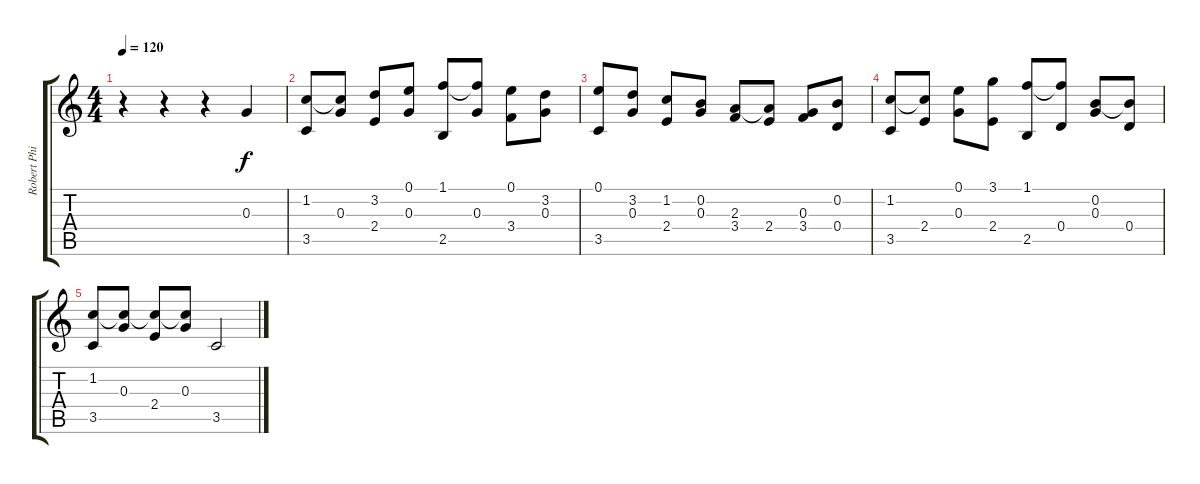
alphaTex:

\track ("Robert Phillips" "Robert Phi") {instrument acousticguitarnylon}
\staff {score tabs}
\tuning (E4 B3 G3 D3 A2 E2) {hide}
\ts (4 4)
\tempo 120
\clef g2
\ks c
r.4{dy f instrument acousticguitarnylon} r.4 r.4 0.3.4 |
(1.2 3.5).8 (1.2{t} 0.3).8 (3.2 2.4).8 (0.1 0.3).8 (1.1 2.5).8 (1.1{t} 0.3).8 (0.1 3.4).8 (3.2 0.3).8 |
(0.1 3.5).8 (3.2 0.3).8 (1.2 2.4).8 (0.2 0.3).8 (2.3 3.4).8 (2.3{t} 2.4).8 (0.3 3.4).8 (0.2 0.4).8 |
(1.2 3.5).8 (1.2{t} 2.4).8 (0.1 0.3).8 (3.1 2.4).8 (1.1 2.5).8 (1.1{t} 0.4).8 (0.2 0.3).8 (0.2{t} 0.4).8 |
(1.2 3.5).8 (1.2{t} 0.3).8 (1.2{t} 2.4).8 (1.2{t} 0.3).8 3.5.2
